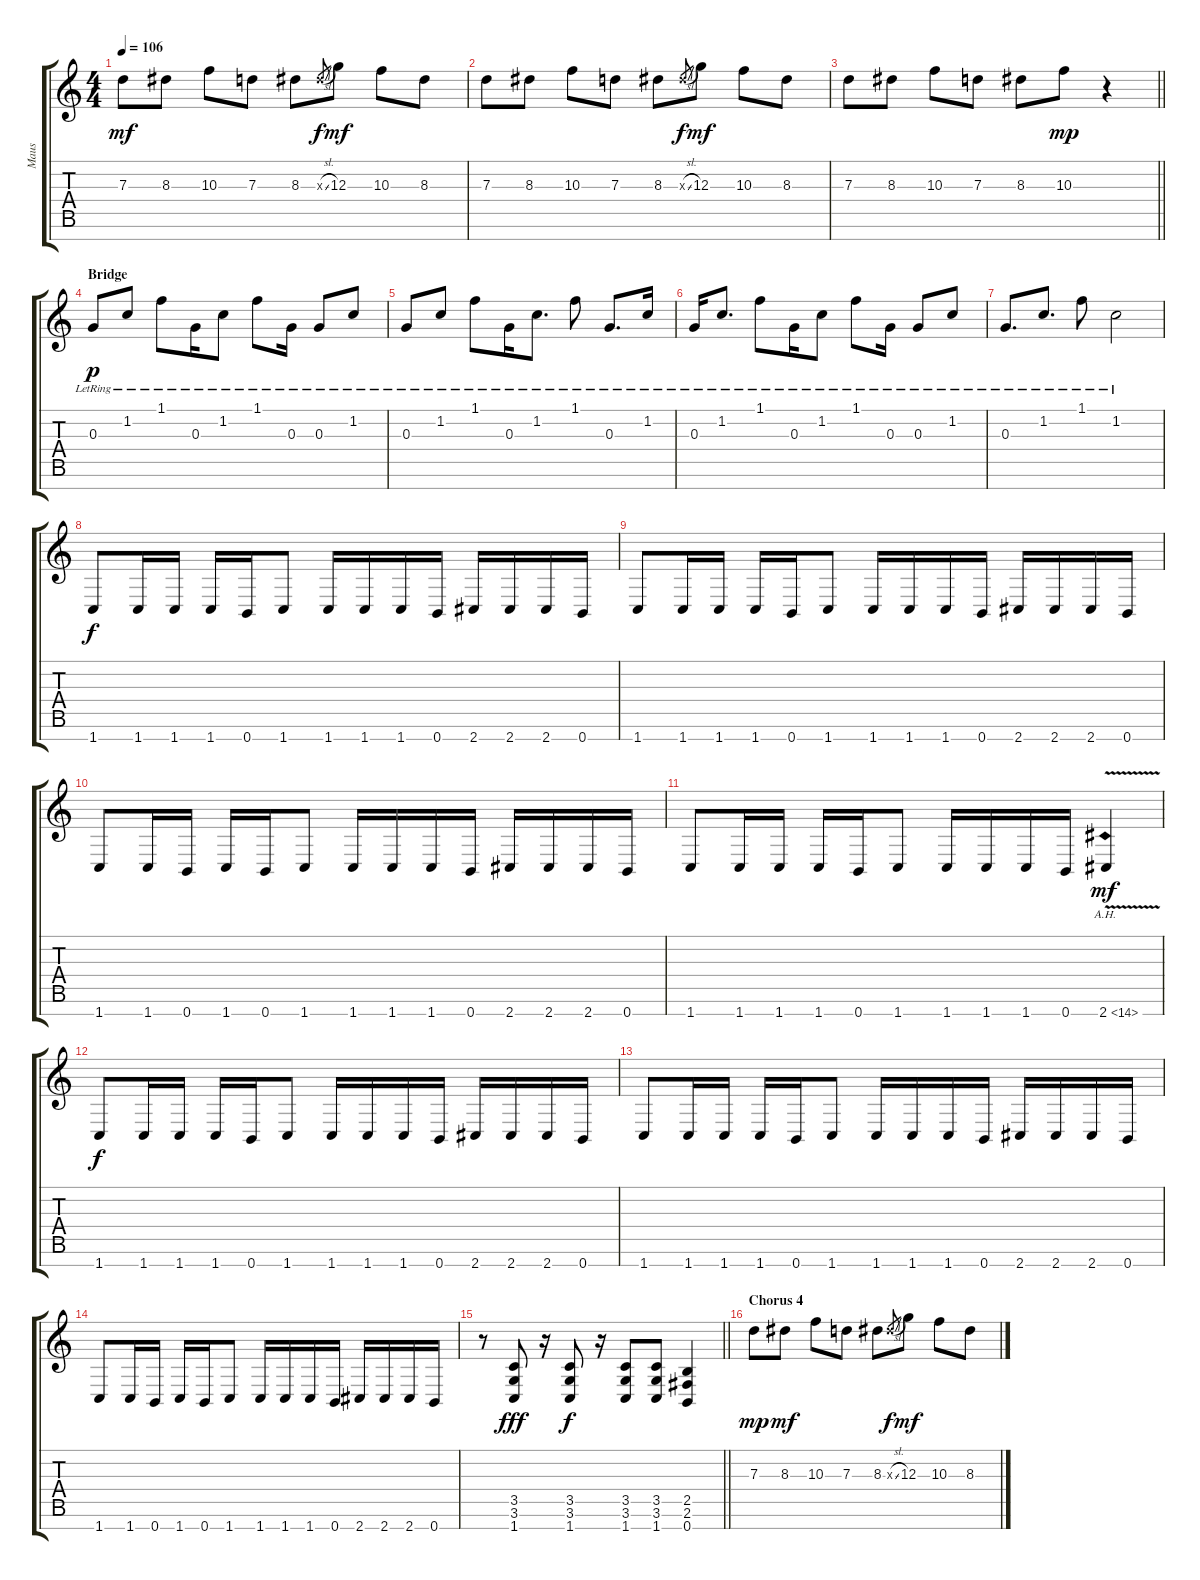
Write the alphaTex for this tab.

\track ("Maus" "Maus") {instrument distortionguitar}
\staff {score tabs}
\tuning (E4 B3 G3 D3 A2 E2 B1) {hide}
\ts (4 4)
\tempo 106
\clef g2
\ks c
7.3.8{dy mf} 8.3.8 10.3.8 7.3.8 8.3.8 8.3{sl x}.8{gr dy f} 12.3.8{dy mf} 10.3.8 8.3.8 |
7.3.8 8.3.8 10.3.8 7.3.8 8.3.8 8.3{sl x}.8{gr dy f} 12.3.8{dy mf} 10.3.8 8.3.8 |
\barLineRight lightlight
7.3.8 8.3.8 10.3.8 7.3.8 8.3.8 10.3.8{dy mp} r.4 |
\section ("" "Bridge")
0.3{lr}.8{dy p instrument electricguitarjazz} 1.2{lr}.8 1.1{lr}.8 0.3{lr}.16 1.2{lr}.8 1.1{lr}.8 0.3{lr}.16 0.3{lr}.8 1.2{lr}.8 |
0.3{lr}.8 1.2{lr}.8 1.1{lr}.8 0.3{lr}.16 1.2{lr}.8{d} 1.1{lr}.8 0.3{lr}.8{d} 1.2{lr}.16 |
0.3{lr}.16 1.2{lr}.8{d} 1.1{lr}.8 0.3{lr}.16 1.2{lr}.8 1.1{lr}.8 0.3{lr}.16 0.3{lr}.8 1.2{lr}.8 |
0.3{lr}.8{d} 1.2{lr}.8{d} 1.1{lr}.8 1.2{lr}.2 |
1.7.8{dy f balance 16 instrument distortionguitar} 1.7.16 1.7.16 1.7.16 0.7.16 1.7.8 1.7.16 1.7.16 1.7.16 0.7.16 2.7.16 2.7.16 2.7.16 0.7.16 |
1.7.8 1.7.16 1.7.16 1.7.16 0.7.16 1.7.8 1.7.16 1.7.16 1.7.16 0.7.16 2.7.16 2.7.16 2.7.16 0.7.16 |
1.7.8 1.7.16 0.7.16 1.7.16 0.7.16 1.7.8 1.7.16 1.7.16 1.7.16 0.7.16 2.7.16 2.7.16 2.7.16 0.7.16 |
1.7.8 1.7.16 1.7.16 1.7.16 0.7.16 1.7.8 1.7.16 1.7.16 1.7.16 0.7.16 2.7{ah 12 v}.4{dy mf} |
1.7.8{dy f instrument distortionguitar} 1.7.16 1.7.16 1.7.16 0.7.16 1.7.8 1.7.16 1.7.16 1.7.16 0.7.16 2.7.16 2.7.16 2.7.16 0.7.16 |
1.7.8 1.7.16 1.7.16 1.7.16 0.7.16 1.7.8 1.7.16 1.7.16 1.7.16 0.7.16 2.7.16 2.7.16 2.7.16 0.7.16 |
1.7.8 1.7.16 0.7.16 1.7.16 0.7.16 1.7.8 1.7.16 1.7.16 1.7.16 0.7.16 2.7.16 2.7.16 2.7.16 0.7.16 |
\barLineRight lightlight
r.8 (3.5 3.6 1.7).8{dy fff} r.16 (3.5 3.6 1.7).8{dy f} r.16 (3.5 3.6 1.7).8 (3.5 3.6 1.7).8 (2.5 2.6 0.7).4 |
\section ("" "Chorus 4")
7.3.8{dy mp balance 8 instrument distortionguitar} 8.3.8{dy mf} 10.3.8 7.3.8 8.3.8 8.3{sl x}.8{gr dy f} 12.3.8{dy mf} 10.3.8 8.3.8
